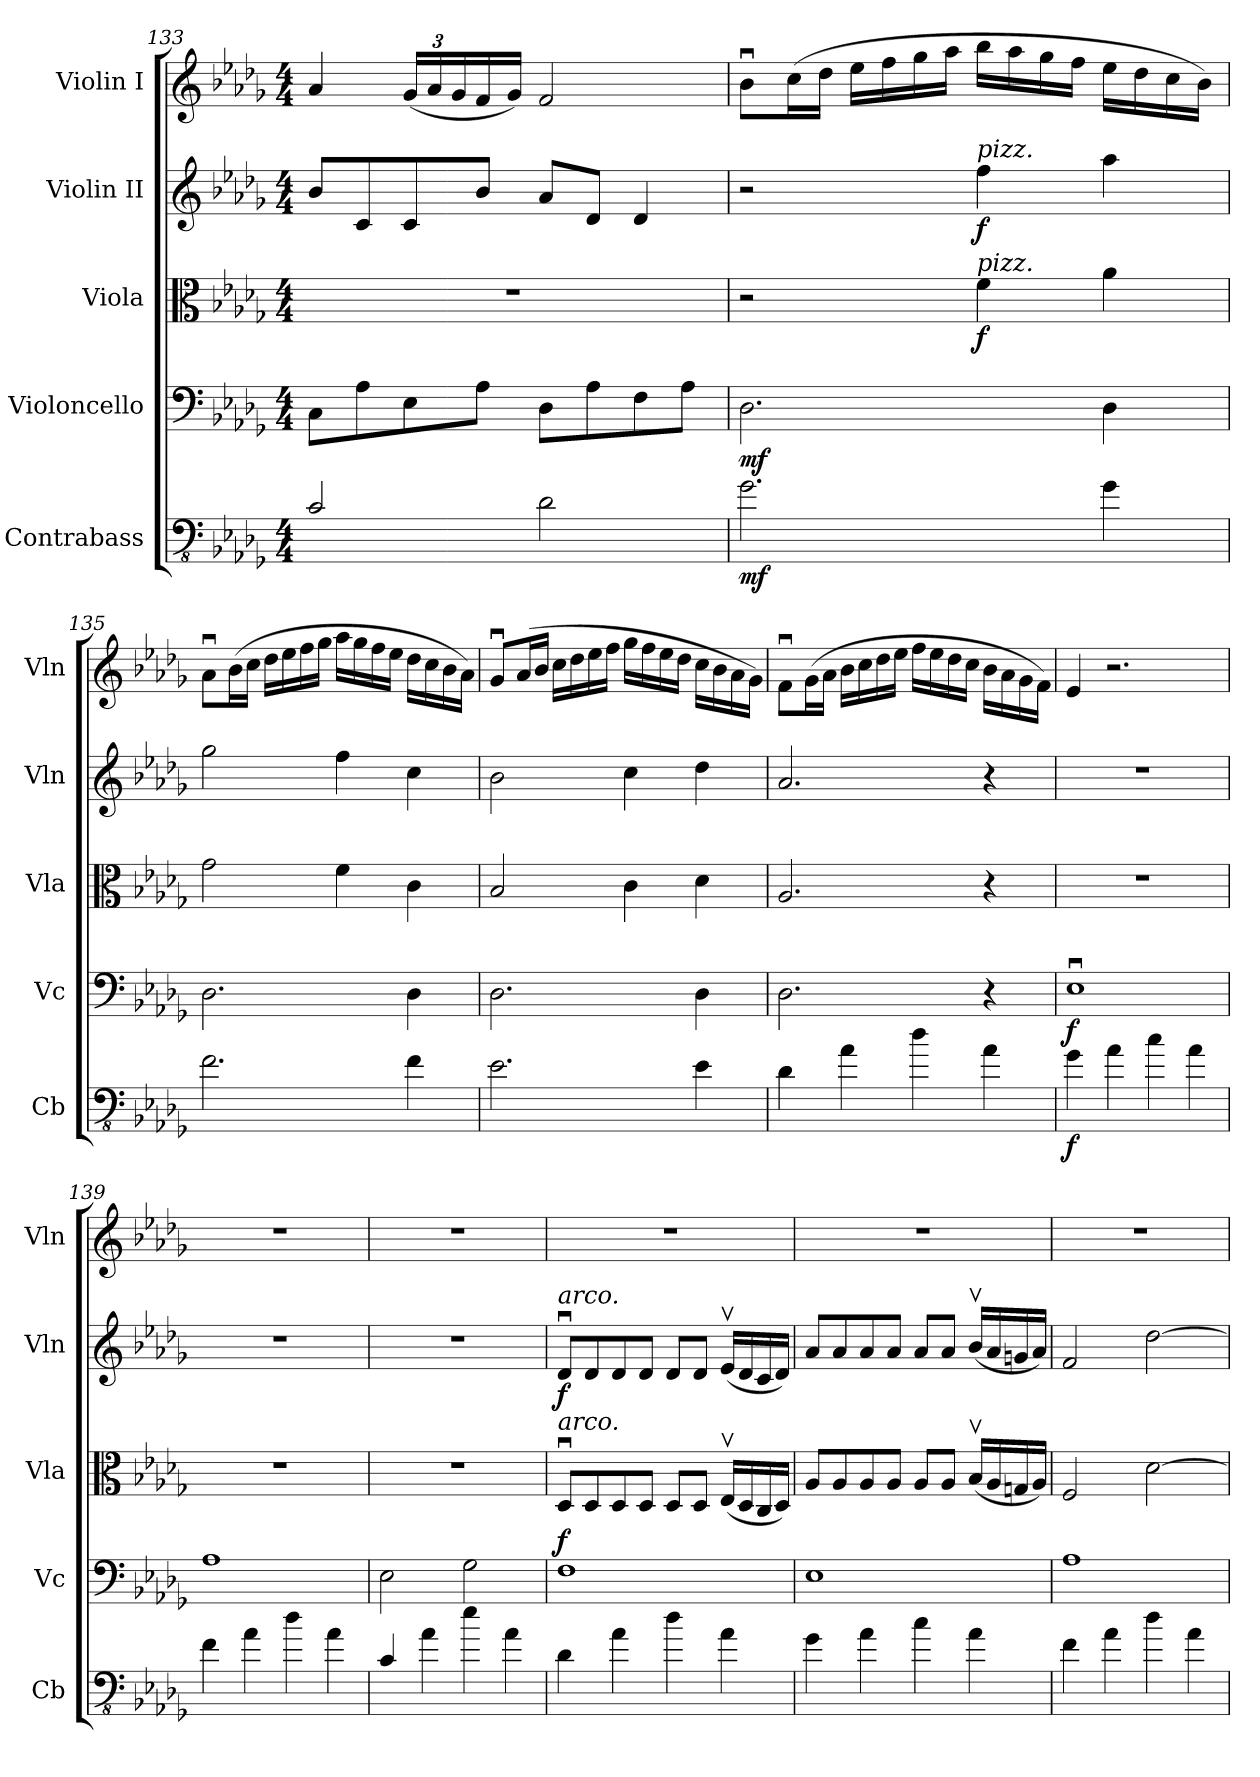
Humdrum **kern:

**kern	**dynam	**kern	**dynam	**kern	**dynam	**kern	**dynam	**kern	**dynam
*part5	*part5	*part4	*part4	*part3	*part3	*part2	*part2	*part1	*part1
*staff5	*staff5	*staff4	*staff4	*staff3	*staff3	*staff2	*staff2	*staff1	*staff1
*I"Contrabass	*	*I"Violoncello	*	*I"Viola	*	*I"Violin II	*	*I"Violin I	*
*I'Cb	*	*I'Vc	*	*I'Vla	*	*I'Vln	*	*I'Vln	*
*clefFv4	*	*clefF4	*	*clefC3	*	*clefG2	*	*clefG2	*
*ITrd7c12	*	*	*	*	*	*	*	*	*
*k[b-e-a-d-g-]	*	*k[b-e-a-d-g-]	*	*k[b-e-a-d-g-]	*	*k[b-e-a-d-g-]	*	*k[b-e-a-d-g-]	*
*M4/4	*	*M4/4	*	*M4/4	*	*M4/4	*	*M4/4	*
=133	=133	=133	=133	=133	=133	=133	=133	=133	=133
2CC/	.	8C\L	.	1r	.	8b-/L	.	4a-/	.
.	.	8A-\	.	.	.	8c/	.	.	.
*	*	*	*	*	*	*	*	*Xbrackettup	*
.	.	8E-\	.	.	.	8c/	.	(24g-/LL	.
.	.	.	.	.	.	.	.	24a-/	.
.	.	.	.	.	.	.	.	24g-/	.
.	.	8A-\J	.	.	.	8b-/J	.	16f/	.
.	.	.	.	.	.	.	.	16g-/JJ)	.
2DD-\	.	8D-\L	.	.	.	8a-/L	.	2f/	.
.	.	8A-\	.	.	.	8d-/J	.	.	.
.	.	8F\	.	.	.	4d-/	.	.	.
.	.	8A-\J	.	.	.	.	.	.	.
=134	=134	=134	=134	=134	=134	=134	=134	=134	=134
!	!LO:DY:b	!	!LO:DY:b	!	!	!	!	!	!LO:DY:b
2.GG-\	mf	2.D-\	mf	2r	.	2r	.	8b-u\L	other-dynamics
.	.	.	.	.	.	.	.	(16cc\L	.
.	.	.	.	.	.	.	.	16dd-\JJ	.
.	.	.	.	.	.	.	.	16ee-\LL	.
.	.	.	.	.	.	.	.	16ff\	.
.	.	.	.	.	.	.	.	16gg-\	.
.	.	.	.	.	.	.	.	16aa-\JJ	.
!	!	!	!	!	!	!LO:TX:a:i:t=pizz.	!	!	!
!	!	!	!	!LO:TX:a:i:t=pizz.	!	!	!	!	!
!	!	!	!	!	!LO:DY:b	!	!LO:DY:b	!	!
.	.	.	.	4f\	f	4ff\	f	16bb-\LL	.
.	.	.	.	.	.	.	.	16aa-\	.
.	.	.	.	.	.	.	.	16gg-\	.
.	.	.	.	.	.	.	.	16ff\JJ	.
4GG-\	.	4D-\	.	4a-\	.	4aa-\	.	16ee-\LL	.
.	.	.	.	.	.	.	.	16dd-\	.
.	.	.	.	.	.	.	.	16cc\	.
.	.	.	.	.	.	.	.	16b-\JJ)	.
=135	=135	=135	=135	=135	=135	=135	=135	=135	=135
2.FF\	.	2.D-\	.	2g-\	.	2gg-\	.	8a-u\L	.
.	.	.	.	.	.	.	.	(16b-\L	.
.	.	.	.	.	.	.	.	16cc\JJ	.
.	.	.	.	.	.	.	.	16dd-\LL	.
.	.	.	.	.	.	.	.	16ee-\	.
.	.	.	.	.	.	.	.	16ff\	.
.	.	.	.	.	.	.	.	16gg-\JJ	.
.	.	.	.	4f\	.	4ff\	.	16aa-\LL	.
.	.	.	.	.	.	.	.	16gg-\	.
.	.	.	.	.	.	.	.	16ff\	.
.	.	.	.	.	.	.	.	16ee-\JJ	.
4FF\	.	4D-\	.	4c\	.	4cc\	.	16dd-\LL	.
.	.	.	.	.	.	.	.	16cc\	.
.	.	.	.	.	.	.	.	16b-\	.
.	.	.	.	.	.	.	.	16a-\JJ)	.
!!LO:LB:g=z
=136	=136	=136	=136	=136	=136	=136	=136	=136	=136
2.EE-\	.	2.D-\	.	2B-/	.	2b-\	.	8g-u/L	.
.	.	.	.	.	.	.	.	(16a-/L	.
.	.	.	.	.	.	.	.	16b-/JJ	.
.	.	.	.	.	.	.	.	16cc\LL	.
.	.	.	.	.	.	.	.	16dd-\	.
.	.	.	.	.	.	.	.	16ee-\	.
.	.	.	.	.	.	.	.	16ff\JJ	.
.	.	.	.	4c\	.	4cc\	.	16gg-\LL	.
.	.	.	.	.	.	.	.	16ff\	.
.	.	.	.	.	.	.	.	16ee-\	.
.	.	.	.	.	.	.	.	16dd-\JJ	.
4EE-\	.	4D-\	.	4d-\	.	4dd-\	.	16cc\LL	.
.	.	.	.	.	.	.	.	16b-\	.
.	.	.	.	.	.	.	.	16a-\	.
.	.	.	.	.	.	.	.	16g-\JJ)	.
=137	=137	=137	=137	=137	=137	=137	=137	=137	=137
4DD-\	.	2.D-\	.	2.A-/	.	2.a-/	.	8fu\L	.
.	.	.	.	.	.	.	.	(16g-\L	.
.	.	.	.	.	.	.	.	16a-\JJ	.
4AA-\	.	.	.	.	.	.	.	16b-\LL	.
.	.	.	.	.	.	.	.	16cc\	.
.	.	.	.	.	.	.	.	16dd-\	.
.	.	.	.	.	.	.	.	16ee-\JJ	.
4D-\	.	.	.	.	.	.	.	16ff\LL	.
.	.	.	.	.	.	.	.	16ee-\	.
.	.	.	.	.	.	.	.	16dd-\	.
.	.	.	.	.	.	.	.	16cc\JJ	.
4AA-\	.	4r	.	4r	.	4r	.	16b-\LL	.
.	.	.	.	.	.	.	.	16a-\	.
.	.	.	.	.	.	.	.	16g-\	.
.	.	.	.	.	.	.	.	16f\JJ)	.
=138	=138	=138	=138	=138	=138	=138	=138	=138	=138
!	!LO:DY:b	!	!LO:DY:b	!	!	!	!	!	!
4GG-\	f	1E-u	f	1r	.	1r	.	4e-/	.
4AA-\	.	.	.	.	.	.	.	2.r	.
4C\	.	.	.	.	.	.	.	.	.
4AA-\	.	.	.	.	.	.	.	.	.
=139	=139	=139	=139	=139	=139	=139	=139	=139	=139
4FF\	.	1A-	.	1r	.	1r	.	1r	.
4AA-\	.	.	.	.	.	.	.	.	.
4D-\	.	.	.	.	.	.	.	.	.
4AA-\	.	.	.	.	.	.	.	.	.
=140	=140	=140	=140	=140	=140	=140	=140	=140	=140
4CC/	.	2E-\	.	1r	.	1r	.	1r	.
4AA-\	.	.	.	.	.	.	.	.	.
4E-\	.	2G-\	.	.	.	.	.	.	.
4AA-\	.	.	.	.	.	.	.	.	.
=141	=141	=141	=141	=141	=141	=141	=141	=141	=141
!	!	!	!	!	!	!LO:TX:a:i:t=arco.	!	!	!
!	!	!	!	!LO:TX:a:i:t=arco.	!	!	!	!	!
!	!	!	!LO:DY:a	!	!	!	!LO:DY:b	!	!
4DD-\	.	1F	f	8D-u/L	.	8d-u/L	f	1r	.
.	.	.	.	8D-/	.	8d-/	.	.	.
4AA-\	.	.	.	8D-/	.	8d-/	.	.	.
.	.	.	.	8D-/J	.	8d-/J	.	.	.
4D-\	.	.	.	8D-/L	.	8d-/L	.	.	.
.	.	.	.	8D-/J	.	8d-/J	.	.	.
4AA-\	.	.	.	(16E-v/LL	.	(16e-v/LL	.	.	.
.	.	.	.	16D-/	.	16d-/	.	.	.
.	.	.	.	16C/	.	16c/	.	.	.
.	.	.	.	16D-/JJ)	.	16d-/JJ)	.	.	.
=142	=142	=142	=142	=142	=142	=142	=142	=142	=142
4GG-\	.	1E-	.	8A-/L	.	8a-/L	.	1r	.
.	.	.	.	8A-/	.	8a-/	.	.	.
4AA-\	.	.	.	8A-/	.	8a-/	.	.	.
.	.	.	.	8A-/J	.	8a-/J	.	.	.
4C\	.	.	.	8A-/L	.	8a-/L	.	.	.
.	.	.	.	8A-/J	.	8a-/J	.	.	.
4AA-\	.	.	.	(16B-v/LL	.	(16b-v/LL	.	.	.
.	.	.	.	16A-/	.	16a-/	.	.	.
.	.	.	.	16Gn/	.	16gn/	.	.	.
.	.	.	.	16A-/JJ)	.	16a-/JJ)	.	.	.
=143	=143	=143	=143	=143	=143	=143	=143	=143	=143
4FF\	.	1A-	.	2F/	.	2f/	.	1r	.
4AA-\	.	.	.	.	.	.	.	.	.
4D-\	.	.	.	[2d-\	.	[2dd-\	.	.	.
4AA-\	.	.	.	.	.	.	.	.	.
=	=	=	=	=	=	=	=	=	=
*-	*-	*-	*-	*-	*-	*-	*-	*-	*-
